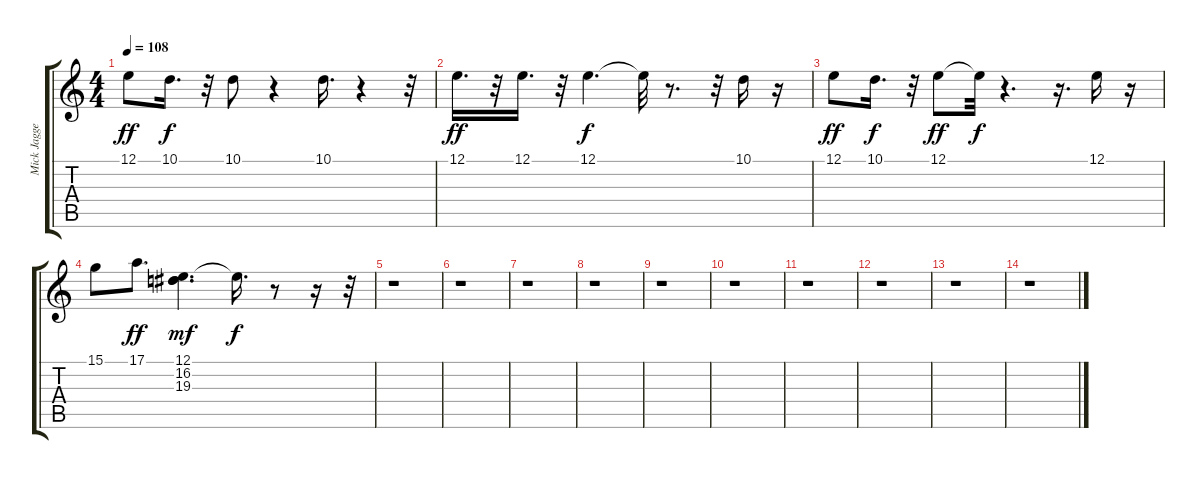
\track ("Mick Jagger Vocal" "Mick Jagge") {instrument rockorgan}
\staff {score tabs}
\tuning (E4 B3 G3 D3 A2 E2) {hide}
\ts (4 4)
\tempo 108
\clef g2
\ks c
12.1.8{dy ff} 10.1.16{d dy f} r.32 10.1.8 r.4 10.1.16{d} r.4 r.32 |
12.1.16{d dy ff} r.32 12.1.16{d} r.32 12.1.4{d dy f} 12.1{t}.32 r.8{d} r.32 10.1.16 r.16 |
12.1.8{dy ff} 10.1.16{d dy f} r.32 12.1.8{dy ff} 12.1{t}.32{dy f} r.4{d} r.16{d} 12.1.16 r.16 |
15.1.8 17.1.8{d dy ff} (12.1 16.2 19.3).4{d dy mf} 12.1{t}.16{d dy f} r.8 r.16 r.32 |
r.1 |
r.1 |
r.1 |
r.1 |
r.1 |
r.1 |
r.1 |
r.1 |
r.1 |
r.1
